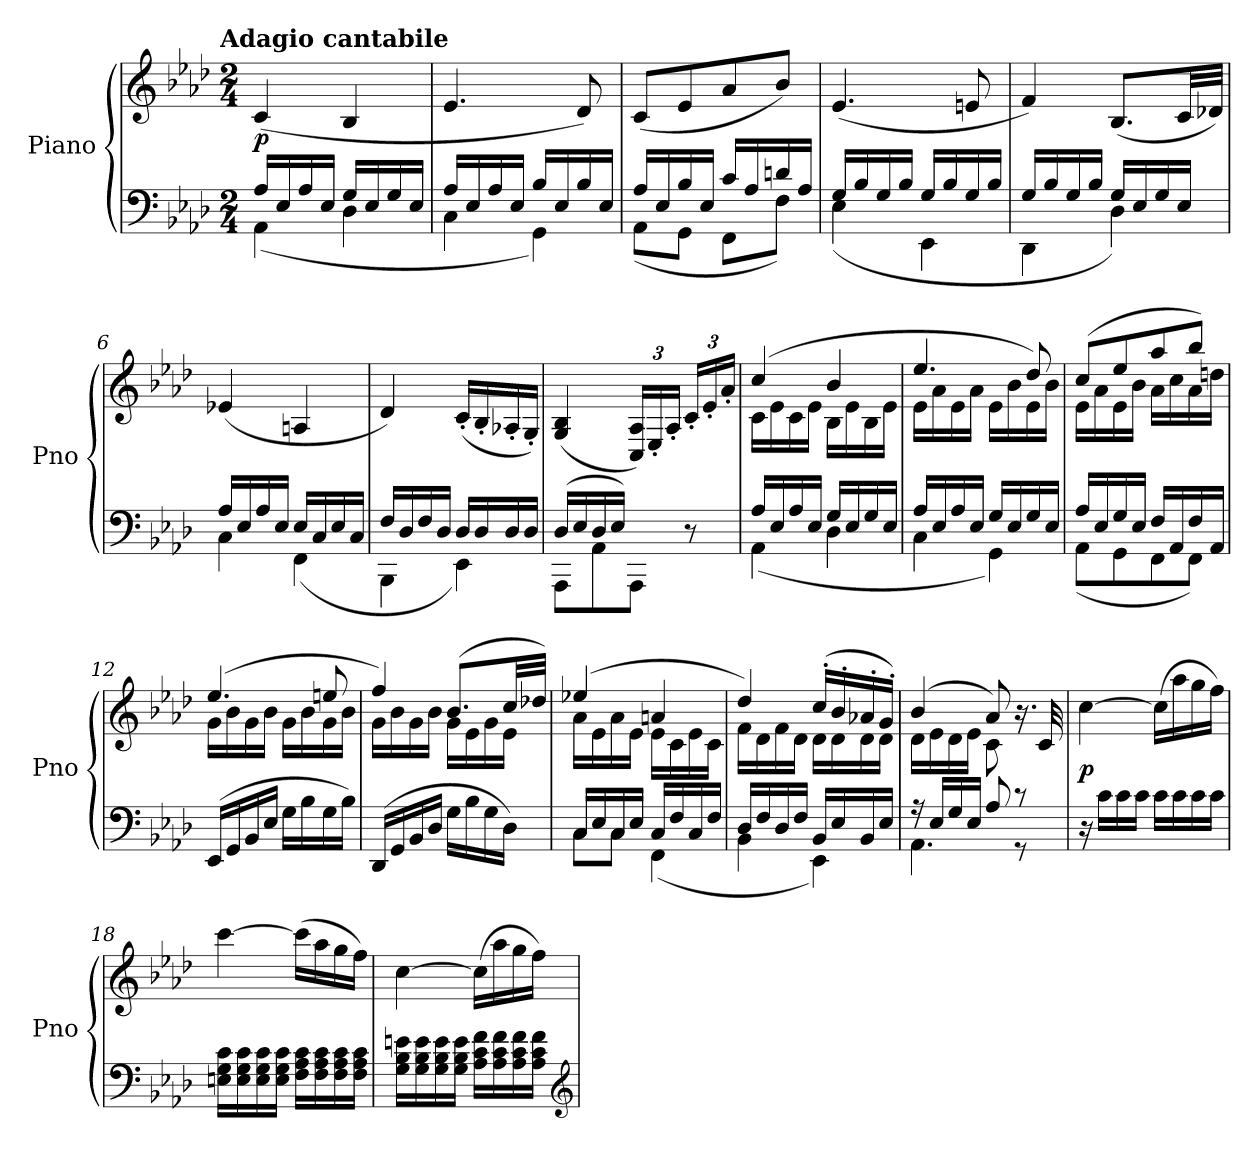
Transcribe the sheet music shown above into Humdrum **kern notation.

**kern	**kern	**dynam
*part1	*part1	*part1
*staff2	*staff1	*staff1/2
*I"Piano	*	*
*I'Pno	*	*
*clefF4	*clefG2	*
*k[b-e-a-d-]	*k[b-e-a-d-]	*
*A-:	*A-:	*
!!LO:TX:omd:t=Adagio cantabile
*M2/4	*M2/4	*
*MM40	*MM40	*
=1	=1	=1
*^	*	*
16A-LL	(4AA-	(4c	p
16E-	.	.	.
16A-	.	.	.
16E-JJ	.	.	.
16GLL	4D-	4B-	.
16E-	.	.	.
16G	.	.	.
16E-JJ	.	.	.
=2	=2	=2	=2
16A-LL	4C	4.e-	.
16E-	.	.	.
16A-	.	.	.
16E-JJ	.	.	.
16B-LL	4GG)	.	.
16E-	.	.	.
16B-	.	8d-)	.
16E-JJ	.	.	.
=3	=3	=3	=3
16A-LL	(8AA-L	(8cL	.
16E-	.	.	.
16B-	8GGJ	8e-	.
16E-JJ	.	.	.
16cLL	8FFL	8a-	.
16A-	.	.	.
16dn	8FJ)	8b-J)	.
16A-JJ	.	.	.
=4	=4	=4	=4
16GLL	(4E-	(4.e-	.
16B-	.	.	.
16G	.	.	.
16B-JJ	.	.	.
16GLL	4EE-	.	.
16B-	.	.	.
16G	.	8en	.
16B-JJ	.	.	.
=5	=5	=5	=5
16GLL	4DD-	4f)	.
16B-	.	.	.
16G	.	.	.
16B-JJ	.	.	.
16GLL	4D-)	(8.B-L	.
16E-	.	.	.
16G	.	.	.
16E-JJ	.	32cLL	.
.	.	32d-XJJJ)	.
=6	=6	=6	=6
16A-LL	4C	(4e-X	.
16E-	.	.	.
16A-	.	.	.
16E-JJ	.	.	.
16E-LL	(4FF	4An	.
16C	.	.	.
16E-	.	.	.
16CJJ	.	.	.
=7	=7	=7	=7
16FLL	4BBB-	4d-)	.
16D-	.	.	.
16F	.	.	.
16D-JJ	.	.	.
16D-LL	4EE-)	(16c'LL	.
16D-	.	16B-'	.
16D-	.	16A-X'	.
16D-JJ	.	16G'JJ)	.
=8	=8	=8	=8
(>16D-LL	8AAA-L	(>4G 4B-	.
16E-	.	.	.
16D-	8AA-	.	.
16E-JJ)	.	.	.
4ryy	8AAA-J	24C/ 24A-/LL)	.
.	.	24E-'/	.
.	.	24A-'JJ	.
.	8r	24c'LL	.
.	.	24e-'	.
.	.	24a-'JJ	.
=9	=9	=9	=9
*	*	*^	*
16A-LL	(4AA-	(4cc	16cLL	.
16E-	.	.	16e-	.
16A-	.	.	16c	.
16E-JJ	.	.	16e-JJ	.
16GLL	4D-	4b-	16B-LL	.
16E-	.	.	16e-	.
16G	.	.	16B-	.
16E-JJ	.	.	16e-JJ	.
=10	=10	=10	=10	=10
16A-LL	4C	4.ee-	16e-LL	.
16E-	.	.	16a-	.
16A-	.	.	16e-	.
16E-JJ	.	.	16a-JJ	.
16GLL	4GG)	.	16e-LL	.
16E-	.	.	16b-	.
16G	.	8dd-)	16e-	.
16E-JJ	.	.	16b-JJ	.
=11	=11	=11	=11	=11
16A-LL	(8AA-L	(8ccL	16e-LL	.
16E-	.	.	16a-	.
16G	8GG	8ee-	16e-	.
16E-JJ	.	.	16b-JJ	.
16FLL	8FF	8aa-	16a-LL	.
16AA-	.	.	16cc	.
16F	8FFJ)	8bb-J)	16a-	.
16AA-JJ	.	.	16ddnJJ	.
*v	*v	*	*	*
=12	=12	=12	=12
(16EE-LL	(4.ee-	16gLL	.
16GG	.	16b-	.
16BB-	.	16g	.
16E-JJ	.	16b-JJ	.
16GLL	.	16gLL	.
16B-	.	16b-	.
16G	8een	16g	.
16B-JJ)	.	16b-JJ	.
=13	=13	=13	=13
(16DD-LL	4ff)	16gLL	.
16GG	.	16b-	.
16BB-	.	16g	.
16D-JJ	.	16b-JJ	.
16GLL	(8.b-L	16gLL	.
16B-	.	16e-	.
16G	.	16g	.
16D-JJ)	32ccLL	16e-JJ	.
.	32dd-XJJJ)	.	.
=14	=14	=14	=14
*^	*	*	*
16CLL	8CL	(4ee-X	16a-LL	.
16E-	.	.	16e-	.
16C	8CJ	.	16a-	.
16E-JJ	.	.	16e-JJ	.
16CLL	(4FF	4an	16e-LL	.
16F	.	.	16c	.
16C	.	.	16e-	.
16FJJ	.	.	16cJJ	.
=15	=15	=15	=15	=15
16D-LL	4BB-	4dd-)	16fLL	.
16F	.	.	16d-	.
16D-	.	.	16f	.
16FJJ	.	.	16d-JJ	.
16BB-LL	4EE-)	(16cc'LL	16d-LL	.
16E-	.	16b-'	16d-	.
16BB-	.	16a-X'	16d-	.
16E-JJ	.	16g'JJ)	16d-JJ	.
=16	=16	=16	=16	=16
16rA	4.AA-	(4b-	16d-LL	.
16E-LL	.	.	16e-	.
16G	.	.	16d-	.
16E-JJ	.	.	16e-JJ	.
8A-	.	8a-)	8c	.
8r	8r	16.r	8ryy	.
.	.	32c	.	.
*v	*v	*	*	*
*	*v	*v	*
=17	=17	=17
16r	[4cc	p
16cLL	.	.
16c	.	.
16cJJ	.	.
16cLL	(16ccLL]	.
16c	16aa-	.
16c	16gg	.
16cJJ	16ffJJ)	.
=18	=18	=18
16En 16G 16cLL	[4ccc	.
16E 16G 16c	.	.
16E 16G 16c	.	.
16E 16G 16cJJ	.	.
16F 16A- 16cLL	(16cccLL]	.
16F 16A- 16c	16aa-	.
16F 16A- 16c	16gg	.
16F 16A- 16cJJ	16ffJJ)	.
=19	=19	=19
16G 16B- 16enLL	[4cc	.
16G 16B- 16e	.	.
16G 16B- 16e	.	.
16G 16B- 16eJJ	.	.
16A- 16c 16fLL	(16ccLL]	.
16A- 16c 16f	16aa-	.
16A- 16c 16f	16gg	.
16A- 16c 16fJJ	16ffJJ)	.
*clefG2	*	*
=	=	=
*-	*-	*-
